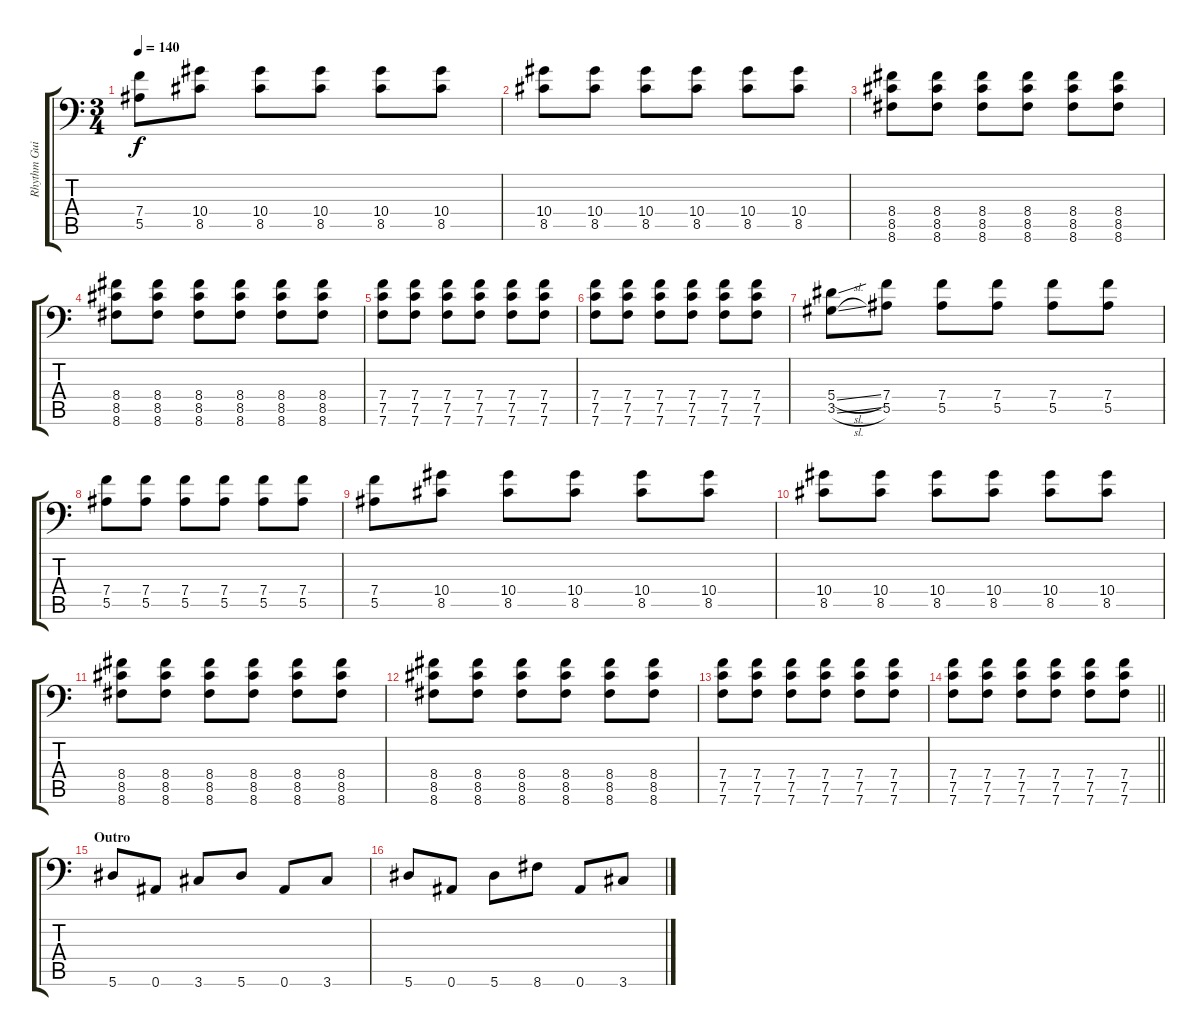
\track ("Rhythm Guitar" "Rhythm Gui") {instrument distortionguitar}
\staff {score tabs}
\tuning (C4 G3 Eb3 Bb2 F2 Bb1) {hide}
\ts (3 4)
\tempo 140
\clef f4
\ks c
(7.4 5.5).8{dy f} (10.4 8.5).8 (10.4 8.5).8 (10.4 8.5).8 (10.4 8.5).8 (10.4 8.5).8 |
(10.4 8.5).8 (10.4 8.5).8 (10.4 8.5).8 (10.4 8.5).8 (10.4 8.5).8 (10.4 8.5).8 |
(8.4 8.5 8.6).8 (8.4 8.5 8.6).8 (8.4 8.5 8.6).8 (8.4 8.5 8.6).8 (8.4 8.5 8.6).8 (8.4 8.5 8.6).8 |
(8.4 8.5 8.6).8 (8.4 8.5 8.6).8 (8.4 8.5 8.6).8 (8.4 8.5 8.6).8 (8.4 8.5 8.6).8 (8.4 8.5 8.6).8 |
(7.4 7.5 7.6).8 (7.4 7.5 7.6).8 (7.4 7.5 7.6).8 (7.4 7.5 7.6).8 (7.4 7.5 7.6).8 (7.4 7.5 7.6).8 |
(7.4 7.5 7.6).8 (7.4 7.5 7.6).8 (7.4 7.5 7.6).8 (7.4 7.5 7.6).8 (7.4 7.5 7.6).8 (7.4 7.5 7.6).8 |
(5.4{sl} 3.5{sl}).8 (7.4 5.5).8 (7.4 5.5).8 (7.4 5.5).8 (7.4 5.5).8 (7.4 5.5).8 |
(7.4 5.5).8 (7.4 5.5).8 (7.4 5.5).8 (7.4 5.5).8 (7.4 5.5).8 (7.4 5.5).8 |
(7.4 5.5).8 (10.4 8.5).8 (10.4 8.5).8 (10.4 8.5).8 (10.4 8.5).8 (10.4 8.5).8 |
(10.4 8.5).8 (10.4 8.5).8 (10.4 8.5).8 (10.4 8.5).8 (10.4 8.5).8 (10.4 8.5).8 |
(8.4 8.5 8.6).8 (8.4 8.5 8.6).8 (8.4 8.5 8.6).8 (8.4 8.5 8.6).8 (8.4 8.5 8.6).8 (8.4 8.5 8.6).8 |
(8.4 8.5 8.6).8 (8.4 8.5 8.6).8 (8.4 8.5 8.6).8 (8.4 8.5 8.6).8 (8.4 8.5 8.6).8 (8.4 8.5 8.6).8 |
(7.4 7.5 7.6).8 (7.4 7.5 7.6).8 (7.4 7.5 7.6).8 (7.4 7.5 7.6).8 (7.4 7.5 7.6).8 (7.4 7.5 7.6).8 |
\barLineRight lightlight
(7.4 7.5 7.6).8 (7.4 7.5 7.6).8 (7.4 7.5 7.6).8 (7.4 7.5 7.6).8 (7.4 7.5 7.6).8 (7.4 7.5 7.6).8 |
\section ("" "Outro")
5.6.8 0.6.8 3.6.8 5.6.8 0.6.8 3.6.8 |
5.6.8 0.6.8 5.6.8 8.6.8 0.6.8 3.6.8
